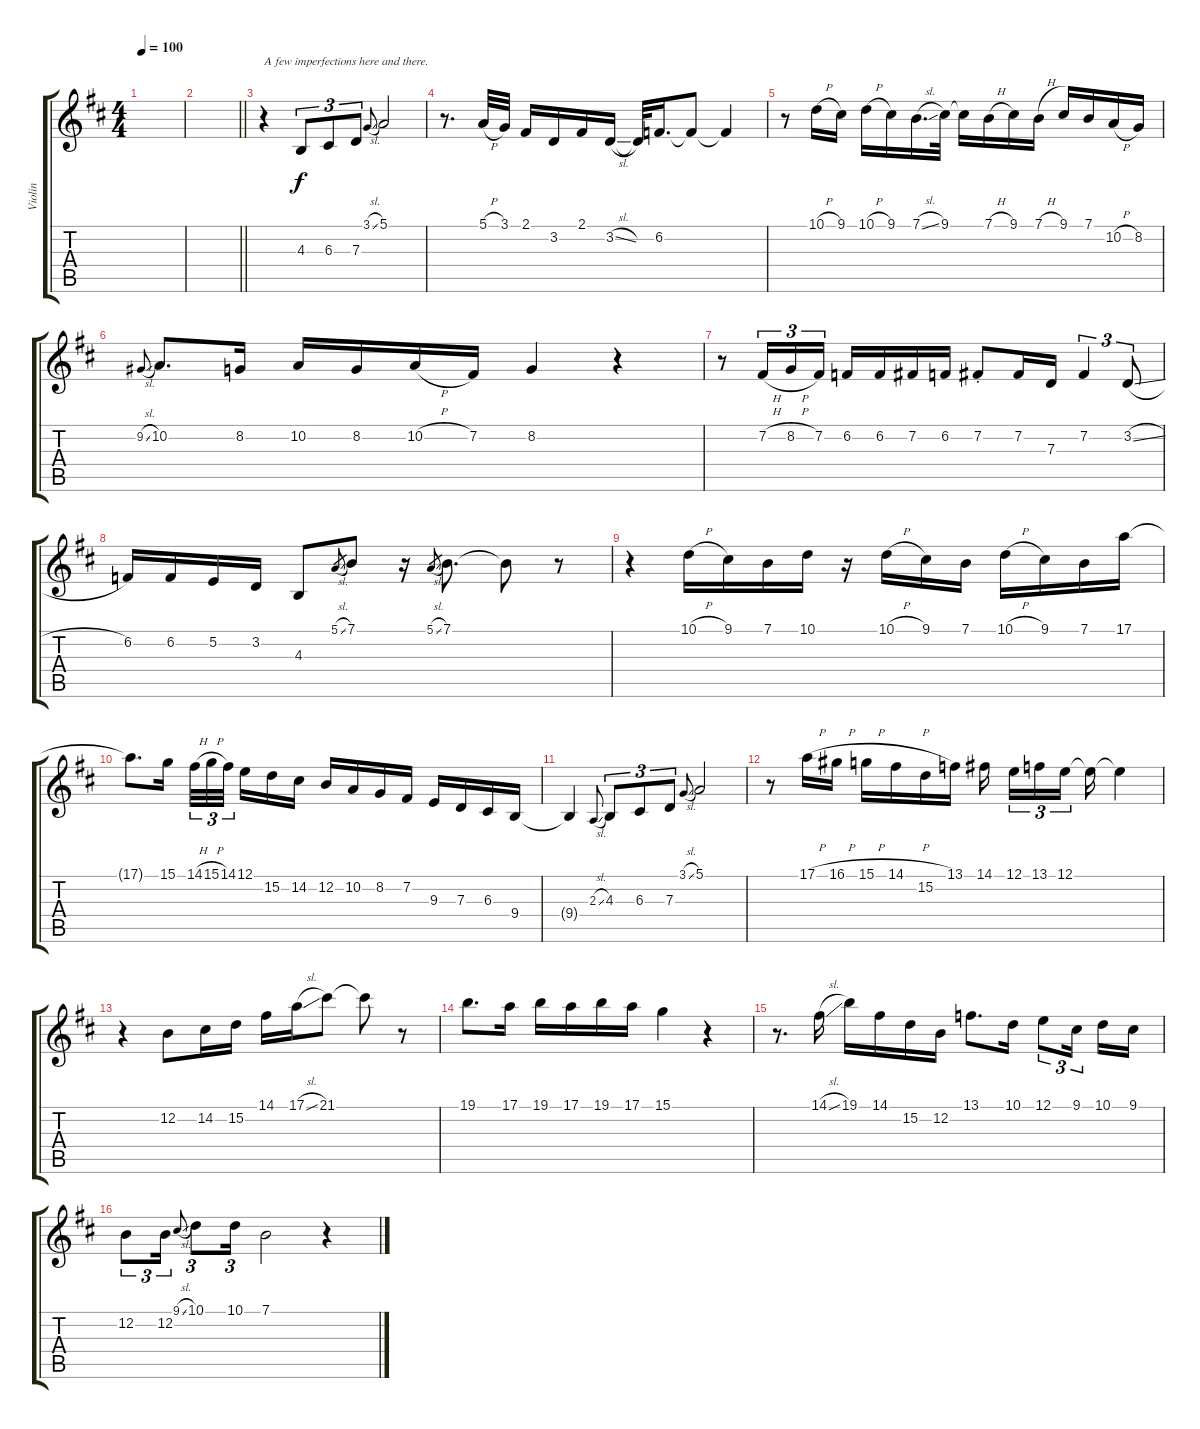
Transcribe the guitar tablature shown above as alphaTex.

\track ("Violin" "Violin") {instrument violin}
\staff {score tabs}
\tuning (E4 B3 G3 D3 A2 E2) {hide}
\ts (4 4)
\tempo 100
\clef g2
\ks bminor
|
\barLineRight lightlight
|
r.4{txt "A few imperfections here and there."} 4.3.8{tu (3 2)} 6.3.8{tu (3 2)} 7.3.8{tu (3 2)} 3.1{sl}.8{gr onbeat} 5.1.2 |
r.8{d} 5.1{h}.32 3.1.32 2.1.16 3.2.16 2.1.16 3.2{sl}.16 3.2{t}.32 6.2.16{d} 6.2{t}.8 6.2{t}.4 |
r.8 10.1{h}.16 9.1.16 10.1{h}.16 9.1.16 7.1{sl}.16{d} 9.1.32 9.1{t}.16 7.1{h}.16 9.1.16 7.1{h}.16 9.1.16 7.1.16 10.2{h}.16 8.2.16 |
9.2{sl}.8{gr onbeat} 10.2.8{d} 8.2.16 10.2.16 8.2.16 10.2{h}.16 7.2.16 8.2.4 r.4 |
r.8 7.2{h}.16{tu (3 2)} 8.2{h}.16{tu (3 2)} 7.2.16{tu (3 2)} 6.2.16 6.2.16 7.2.16 6.2.16 7.2{st}.8 7.2.16 7.3.16 7.2.4{tu (3 2)} 3.2{sl}.8{tu (3 2)} |
6.2.16 6.2.16 5.2.16 3.2.16 4.3.8 5.1{sl}.8{gr} 7.1.8 r.16 5.1{sl}.8{gr} 7.1.8{d} 7.1{t}.8 r.8 |
r.4 10.1{h}.16 9.1.16 7.1.16 10.1.16 r.16 10.1{h}.16 9.1.16 7.1.16 10.1{h}.16 9.1.16 7.1.16 17.1.16 |
17.1{t}.8{d} 15.1.16 14.1{h}.32{tu (3 2)} 15.1{h}.32{tu (3 2)} 14.1.32{tu (3 2) beam splitsecondary} 12.1.16 15.2.16 14.2.16 12.2.16 10.2.16 8.2.16 7.2.16 9.3.16 7.3.16 6.3.16 9.4.16 |
9.4{t}.4 2.3{sl}.8{gr onbeat} 4.3.8{tu (3 2)} 6.3.8{tu (3 2)} 7.3.8{tu (3 2)} 3.1{sl}.8{gr onbeat} 5.1.2 |
r.8 17.1{h}.16 16.1{h}.16 15.1{h}.16 14.1{h}.16 15.2.16 13.1.16 14.1.16{beam splitsecondary} 12.1.16{tu (3 2)} 13.1.16{tu (3 2)} 12.1.16{tu (3 2) beam splitsecondary} 12.1{t}.16 12.1{t}.4 |
r.4 12.2.8 14.2.16 15.2.16 14.1.16 17.1{sl}.16 21.1.8 21.1{t}.8 r.8 |
19.1.8{d} 17.1.16 19.1.16 17.1.16 19.1.16 17.1.16 15.1.4 r.4 |
r.8{d} 14.1{sl}.16 19.1.16 14.1.16 15.2.16 12.2.16 13.1.8{d} 10.1.16 12.1.8{tu (3 2)} 9.1.16{tu (3 2) beam splitsecondary} 10.1.16 9.1.16 |
12.2.8{tu (3 2)} 12.2.16{tu (3 2)} 9.1{sl}.8{gr onbeat} 10.1.8{tu (3 2)} 10.1.16{tu (3 2)} 7.1.2 r.4
